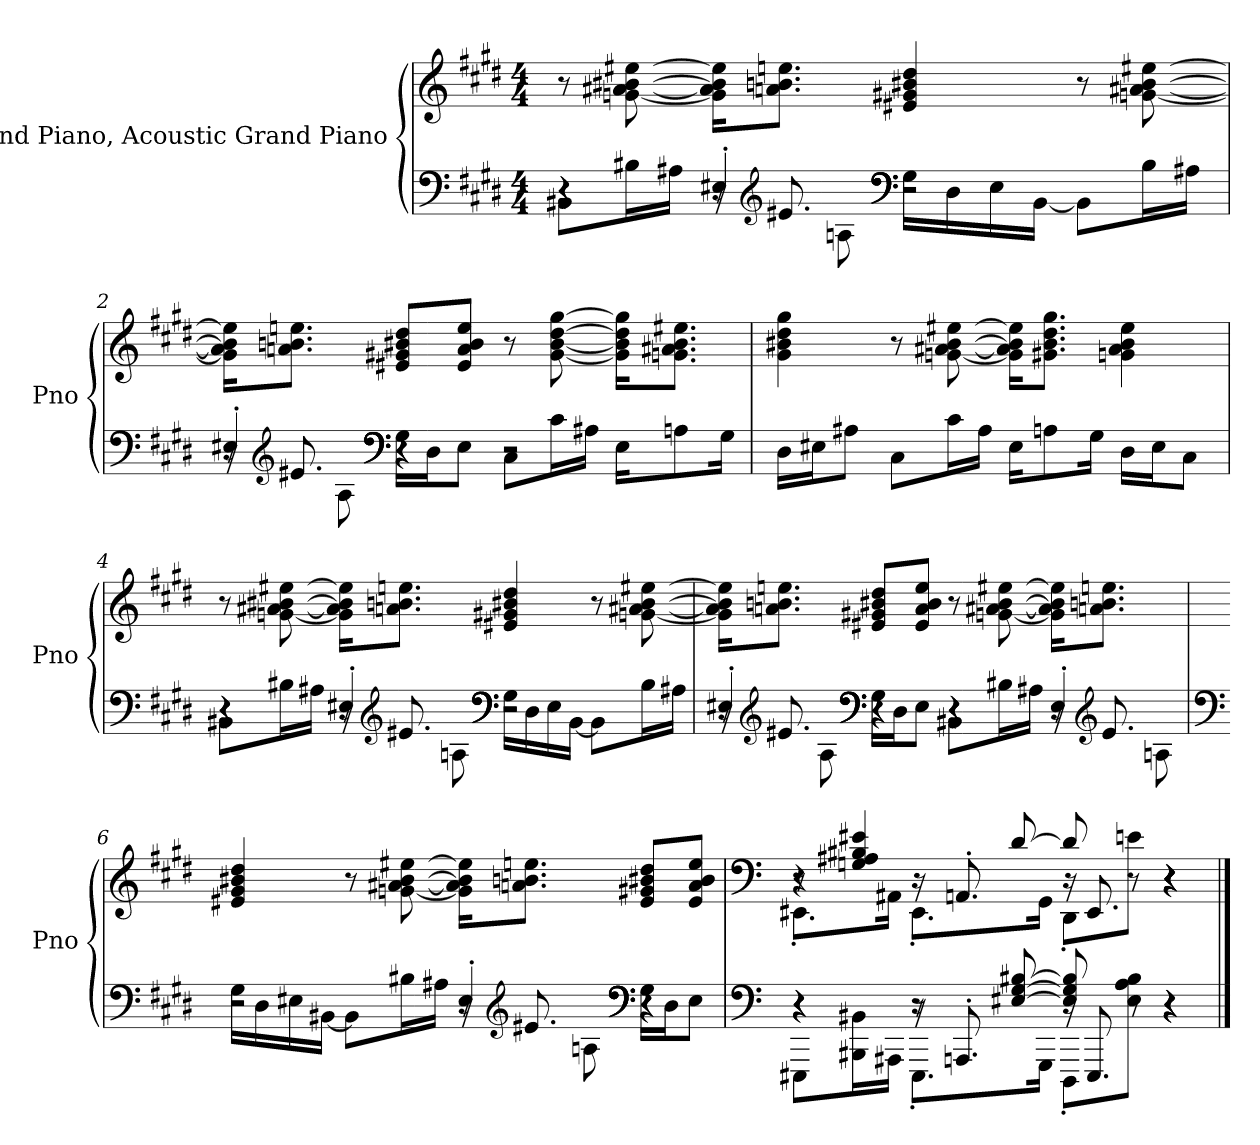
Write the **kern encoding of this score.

**kern	**kern
*part1	*part1
*staff2	*staff1
*I"Grand Piano, Acoustic Grand Piano	*
*I'Pno	*
*clefF4	*clefG2
*k[f#c#g#d#]	*k[f#c#g#d#]
*M4/4	*M4/4
*MM120	*MM120
=1	=1
*^	*
*	*^	*
4r	8BB#Xi\L	4r	8r
.	16B#Xi\L	.	[8gni\ [8a#Xi\ [8b#Xi\ [8ee#Xi\
.	16A#Xi\JJ	.	.
16r	8r	4E#X'i/	16g\] 16a#\] 16b#\] 16ee#\]KL
*clefG2	*	*	*
8.e#Xi/	.	.	8.ani\ 8.bni\ 8.eeni\J
.	8Ani\	.	.
*clefF4	*	*	*
2r	16G#i\LL	2r	4e#Xi/ 4g#Xi/ 4b#Xi/ 4dd#i/
.	16D#i\	.	.
.	16E#i\	.	.
.	[16BB#i\JJ	.	.
.	8BB#\L]	.	8r
.	16B#i\L	.	[8gni\ [8a#Xi\ [8b#i\ [8ee#Xi\
.	16A#Xi\JJ	.	.
!!LO:LB:g=z
=2	=2	=2	=2
16r	8r	4E#X'i/	16g\] 16a#\] 16b#\] 16ee#\]KL
*clefG2	*	*	*
8.e#Xi/	.	.	8.ani\ 8.bni\ 8.eeni\J
.	8Ai\	.	.
*clefF4	*	*	*
4r	16G#i\LL	4r	8e#Xi/ 8g#Xi/ 8b#Xi/ 8dd#i/L
.	16D#i\J	.	.
.	8E#i\J	.	8e#i/ 8ai/ 8b#i/ 8eei/J
2r	8C#i\L	2r	8r
.	16c#i\L	.	[8g#i\ [8b#i\ [8dd#i\ [8gg#i\
.	16A#Xi\JJ	.	.
.	16E#i\KL	.	16g#\] 16b#\] 16dd#\] 16gg#\]KL
.	8Ani\	.	8.gni\ 8.a#Xi\ 8.b#i\ 8.ee#Xi\J
.	16G#i\Jk	.	.
*v	*v	*v	*
=3	=3
16D#i\LL	4g#i\ 4b#Xi\ 4dd#i\ 4gg#i\
16E#Xi\J	.
8A#Xi\J	.
8C#i\L	8r
16c#i\L	[8gni\ [8a#Xi\ [8b#i\ [8ee#Xi\
16A#i\JJ	.
16E#i\KL	16g\] 16a#\] 16b#\] 16ee#\]KL
8Ani\	8.g#Xi\ 8.b#i\ 8.dd#i\ 8.gg#i\J
16G#i\Jk	.
16D#i\LL	4gni\ 4a#i\ 4b#i\ 4ee#i\
16E#i\J	.
8C#i\J	.
!!LO:LB:g=z
=4	=4
*^	*
*	*^	*
4r	8BB#Xi\L	4r	8r
.	16B#Xi\L	.	[8gni\ [8a#Xi\ [8b#Xi\ [8ee#Xi\
.	16A#Xi\JJ	.	.
16r	8r	4E#X'i/	16g\] 16a#\] 16b#\] 16ee#\]KL
*clefG2	*	*	*
8.e#Xi/	.	.	8.ani\ 8.bni\ 8.eeni\J
.	8Ani\	.	.
*clefF4	*	*	*
2r	16G#i\LL	2r	4e#Xi/ 4g#Xi/ 4b#Xi/ 4dd#i/
.	16D#i\	.	.
.	16E#i\	.	.
.	[16BB#i\JJ	.	.
.	8BB#\L]	.	8r
.	16B#i\L	.	[8gni\ [8a#Xi\ [8b#i\ [8ee#Xi\
.	16A#Xi\JJ	.	.
!!LO:LB:g=z
=5	=5	=5	=5
16r	8r	4E#X'i/	16g\] 16a#\] 16b#\] 16ee#\]KL
*clefG2	*	*	*
8.e#Xi/	.	.	8.ani\ 8.bni\ 8.eeni\J
.	8Ai\	.	.
*clefF4	*	*	*
4r	16G#i\LL	4r	8e#Xi/ 8g#Xi/ 8b#Xi/ 8dd#i/L
.	16D#i\J	.	.
.	8E#i\J	.	8e#i/ 8ai/ 8b#i/ 8eei/J
4r	8BB#Xi\L	4r	8r
.	16B#Xi\L	.	[8gni\ [8a#Xi\ [8b#i\ [8ee#Xi\
.	16A#Xi\JJ	.	.
16r	8r	4E#'i/	16g\] 16a#\] 16b#\] 16ee#\]KL
*clefG2	*	*	*
8.e#i/	.	.	8.ani\ 8.bni\ 8.eeni\J
.	8Ani\	.	.
!!LO:LB:g=z
=6	=6	=6	=6
*clefF4	*	*	*
2r	16G#i\LL	2r	4e#Xi/ 4g#i/ 4b#Xi/ 4dd#i/
.	16D#i\	.	.
.	16E#Xi\	.	.
.	[16BB#Xj\JJ	.	.
.	8BB#\L]	.	8r
.	16B#Xi\L	.	[8gni\ [8a#Xi\ [8b#i\ [8ee#Xi\
.	16A#Xi\JJ	.	.
16r	8r	4E#'i/	16g\] 16a#\] 16b#\] 16ee#\]KL
*clefG2	*	*	*
8.e#Xi/	.	.	8.ani\ 8.bni\ 8.eeni\J
.	8Anj\	.	.
*clefF4	*	*	*
4r	16G#j\LL	4r	8e#i/ 8g#Xi/ 8b#Xi/ 8dd#i/L
.	16D#j\J	.	.
.	8E#i\J	.	8e#j/ 8aj/ 8b#i/ 8eei/J
!!LO:LB:g=z
=7	=7	=7	=7
*clefF4	*	*	*clefF4
*	*	*	*^
*	*	*	*	*^
4r	8EEE#Xi\L	4r	8r	8.EE#X'i\L	4r
.	16BBB#Xi\ 16BB#Xi\L	.	4Gni/ 4A#Xi/ 4B#Xi/ 4e#Xi/	.	.
.	16AAA#Xi\JJ	.	.	16AA#Xi\Jk	.
8r	8.EEE#'i\L	16r	.	8.EE#'i\L	16r
.	.	8.AAAn'i/	.	.	8.AAn'i/
[8E#Xi/ [8G#i/ [8B#Xi/	.	.	[8d#i/	.	.
.	16GGG#i\Jk	.	.	16GG#i\Jk	.
8E#/] 8G#/] 8B#/]	8DDD#'i\L	16r	8d#/]	8DD#'i\L	16r
.	.	8.EEE#i/	.	.	8.EE#i/
8r	8E#i\ 8Ai\ 8B#i\J	.	8r	8eni\J	.
4r	4r	4r	4r	4r	4r
*v	*v	*v	*	*	*
*	*v	*v	*v
==	==
*-	*-
